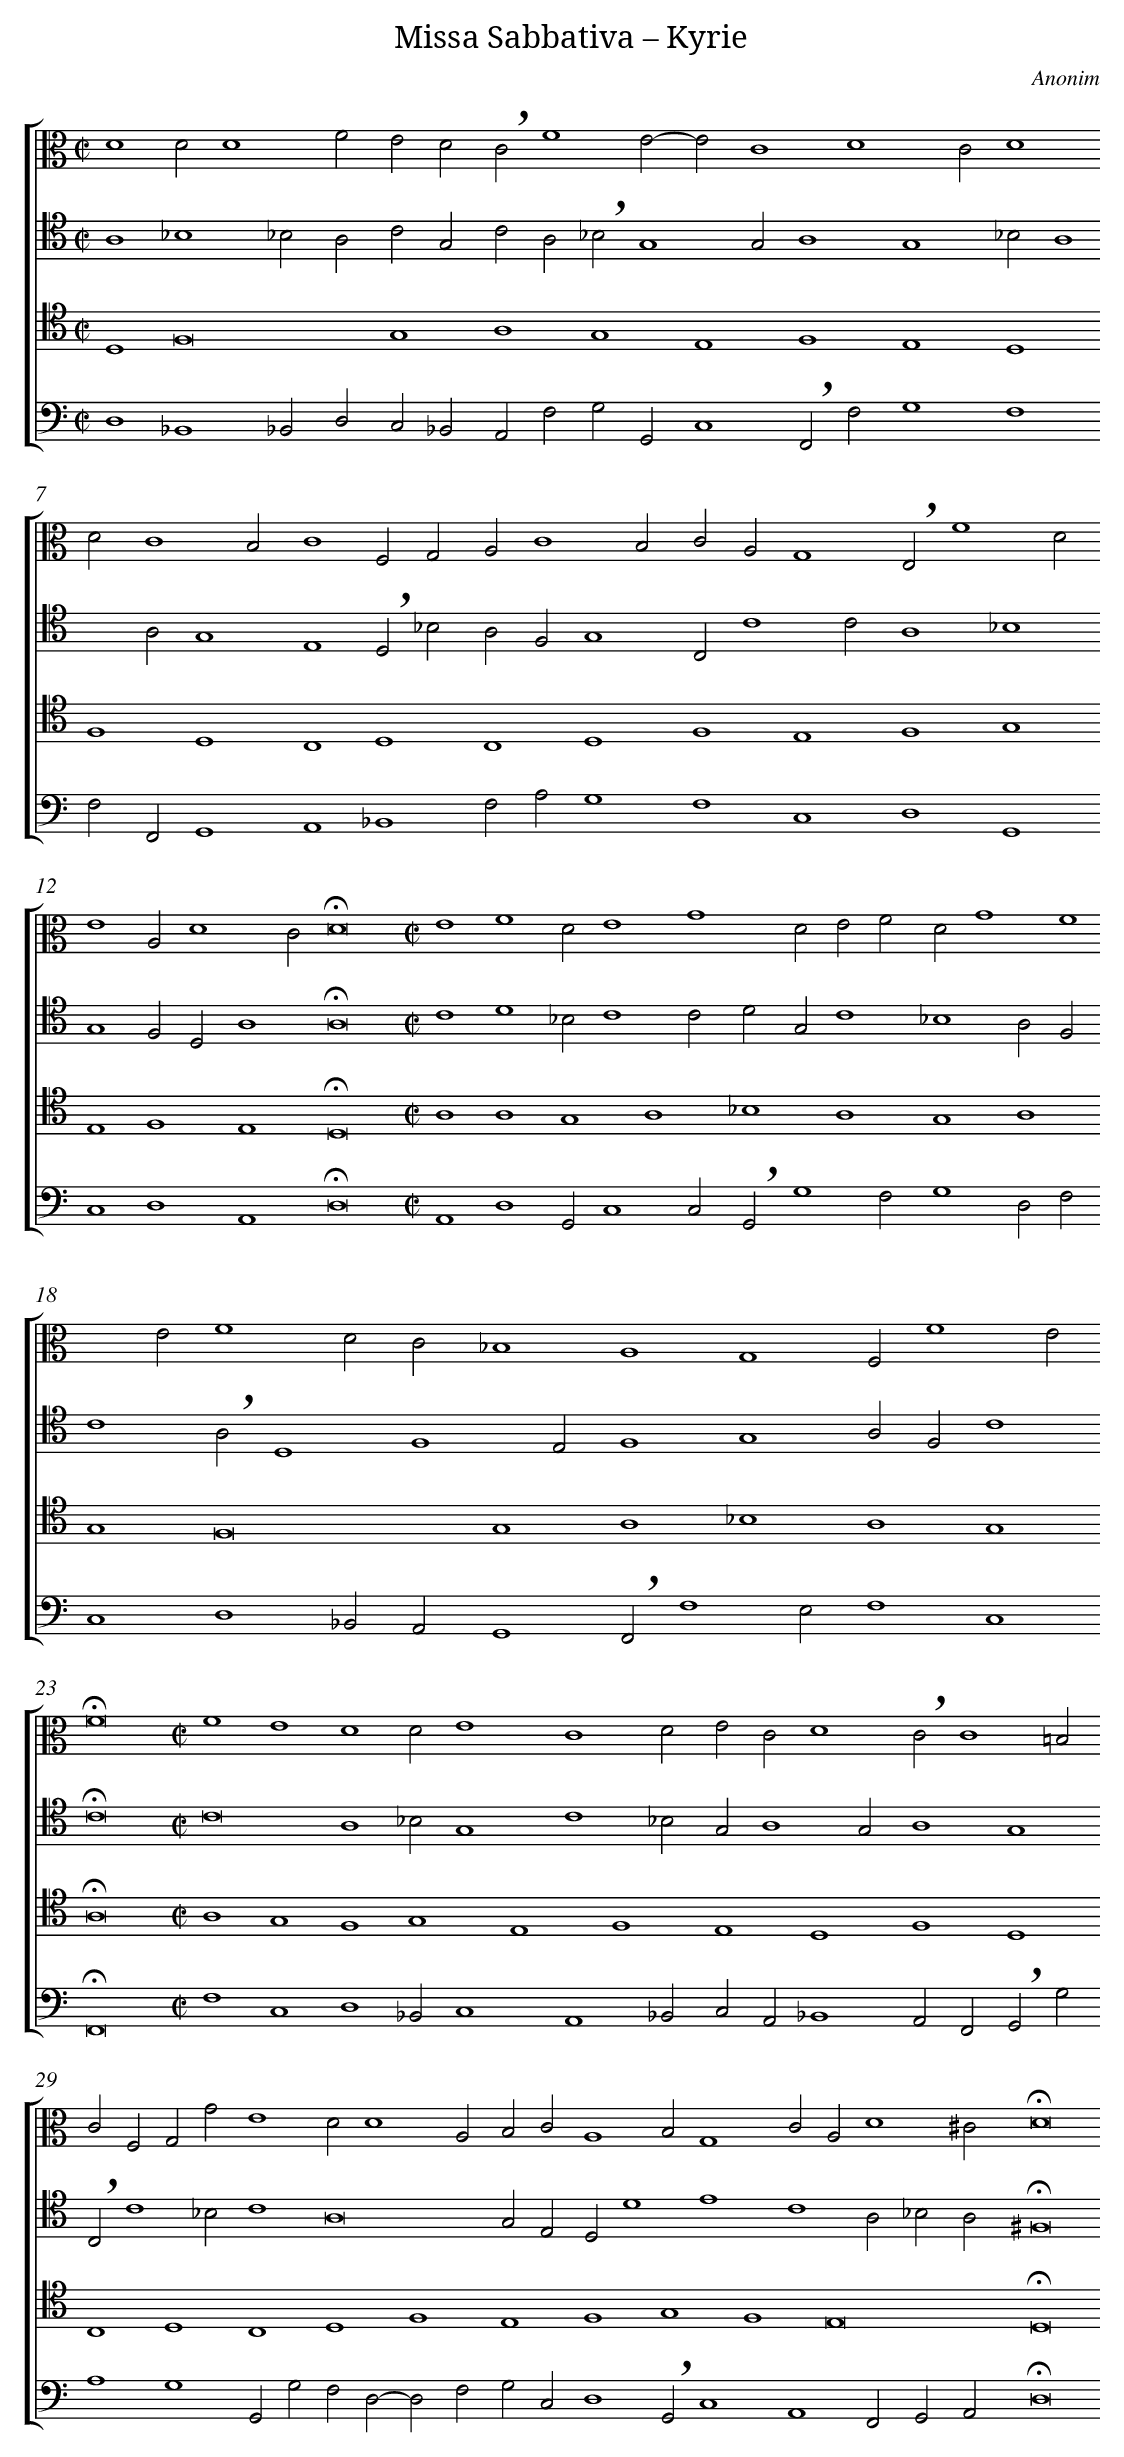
X:1
T: Missa Sabbativa – Kyrie
C: Anonim
L: 1/4
M: C|
%%staves [1 2 3 4]
V: 1 clef=alto
V: 2 clef=tenor
V: 3 clef=tenor
V: 4 clef=bass
K: C
[V:1] D4D2D4 [|]
[V:2] A,4_B,4 [|]
[V:3] D,4F,8 [|]
[V:4] D,4_B,,4 [|]
[V:1] F2E2D2 [|]
[V:2] _B,2A,2C2G,2 [|]
[V:3] G,4 [|]
[V:4] _B,,2D,2C,2_B,,2 [|]
[V:1] !breath!C2F4E2- [|]
[V:2] C2A,2!breath!_B,2G,4 [|]
[V:3] A,4G,4 [|]
[V:4] A,,2F,2G,2G,,2 [|]
[V:1] E2C4D4 [|]
[V:2] G,2A,4 [|]
[V:3] E,4F,4 [|]
[V:4] C,4!breath!F,,2F,2 [|]
[V:1] C2D4 [|]
[V:2] G,4_B,2A,4 [|]
[V:3] E,4D,4 [|]
[V:4] G,4F,4 [|]
[V:1] D2C4B,2 [|]
[V:2] A,2G,4 [|]
[V:3] F,4D,4 [|]
[V:4] F,2F,,2G,,4 [|]
[V:1] C4F,2G,2 [|]
[V:2] E,4!breath!D,2_B,2 [|]
[V:3] C,4D,4 [|]
[V:4] A,,4_B,,4 [|]
[V:1] A,2C4B,2 [|]
[V:2] A,2F,2G,4 [|]
[V:3] C,4D,4 [|]
[V:4] F,2A,2G,4 [|]
[V:1] C2A,2G,4 [|]
[V:2] C,2C4C2 [|]
[V:3] F,4E,4 [|]
[V:4] F,4C,4 [|]
[V:1] !breath!E,2F4D2 [|]
[V:2] A,4_B,4 [|]
[V:3] F,4G,4 [|]
[V:4] D,4G,,4 [|]
[V:1] E4A,2D4 [|]
[V:2] G,4F,2D,2 [|]
[V:3] E,4F,4 [|]
[V:4] C,4D,4 [|]
[V:1] C2!fermata!D8 [|]
[V:2] A,4!fermata!A,8 [|]
[V:3] E,4!fermata!D,8 [|]
[V:4] A,,4!fermata!D,8 [|]
[V:1]  [|]
[V:2]  [|]
[V:3]  [|]
[V:4]  [|]
[V:1] [M:C|]E4F4 [|]
[V:2] [M:C|]C4D4 [|]
[V:3] [M:C|]A,4A,4 [|]
[V:4] [M:C|]A,,4D,4 [|]
[V:1] D2E4G4 [|]
[V:2] _B,2C4C2 [|]
[V:3] G,4A,4 [|]
[V:4] G,,2C,4C,2 [|]
[V:1] D2E2F2 [|]
[V:2] D2G,2C4 [|]
[V:3] _B,4A,4 [|]
[V:4] !breath!G,,2G,4F,2 [|]
[V:1] D2G4F4 [|]
[V:2] _B,4A,2F,2 [|]
[V:3] G,4A,4 [|]
[V:4] G,4D,2F,2 [|]
[V:1] E2F4 [|]
[V:2] C4!breath!A,2D,4 [|]
[V:3] G,4F,8 [|]
[V:4] C,4D,4 [|]
[V:1] D2C2_B,4 [|]
[V:2] F,4E,2 [|]
[V:3] G,4 [|]
[V:4] _B,,2A,,2G,,4 [|]
[V:1] A,4G,4 [|]
[V:2] F,4G,4 [|]
[V:3] A,4_B,4 [|]
[V:4] !breath!F,,2F,4E,2 [|]
[V:1] F,2F4E2 [|]
[V:2] A,2F,2C4 [|]
[V:3] A,4G,4 [|]
[V:4] F,4C,4 [|]
[V:1] !fermata!F8 [|]
[V:2] !fermata!C8 [|]
[V:3] !fermata!A,8 [|]
[V:4] !fermata!F,,8 [|]
[V:1] [M:C|]F4E4 [|]
[V:2] [M:C|]C8 [|]
[V:3] [M:C|]A,4G,4 [|]
[V:4] [M:C|]F,4C,4 [|]
[V:1] D4D2E4 [|]
[V:2] A,4_B,2G,4 [|]
[V:3] F,4G,4 [|]
[V:4] D,4_B,,2C,4 [|]
[V:1] C4D2 [|]
[V:2] C4_B,2 [|]
[V:3] E,4F,4 [|]
[V:4] A,,4_B,,2 [|]
[V:1] E2C2D4 [|]
[V:2] G,2A,4G,2 [|]
[V:3] E,4D,4 [|]
[V:4] C,2A,,2_B,,4 [|]
[V:1] !breath!C2C4=B,2 [|]
[V:2] A,4G,4 [|]
[V:3] F,4D,4 [|]
[V:4] A,,2F,,2!breath!G,,2G,2 [|]
[V:1] C2F,2G,2G2 [|]
[V:2] !breath!C,2C4_B,2 [|]
[V:3] C,4D,4 [|]
[V:4] A,4G,4 [|]
[V:1] E4D2D4 [|]
[V:2] C4A,8 [|]
[V:3] C,4D,4 [|]
[V:4] G,,2G,2F,2D,2- [|]
[V:1] A,2B,2C2 [|]
[V:2] G,2E,2 [|]
[V:3] F,4E,4 [|]
[V:4] D,2F,2G,2C,2 [|]
[V:1] A,4B,2G,4 [|]
[V:2] D,2D4E4 [|]
[V:3] F,4G,4 [|]
[V:4] D,4!breath!G,,2C,4 [|]
[V:1] C2A,2D4 [|]
[V:2] C4A,2 [|]
[V:3] F,4E,8 [|]
[V:4] A,,4F,,2 [|]
[V:1] ^C2!fermata!D8 [|]
[V:2] _B,2A,2!fermata!^F,8 [|]
[V:3] !fermata!D,8 [|]
[V:4] G,,2A,,2!fermata!D,8 [|]
[V:1]  [|]
[V:2]  [|]
[V:3]  [|]
[V:4]  [|]
